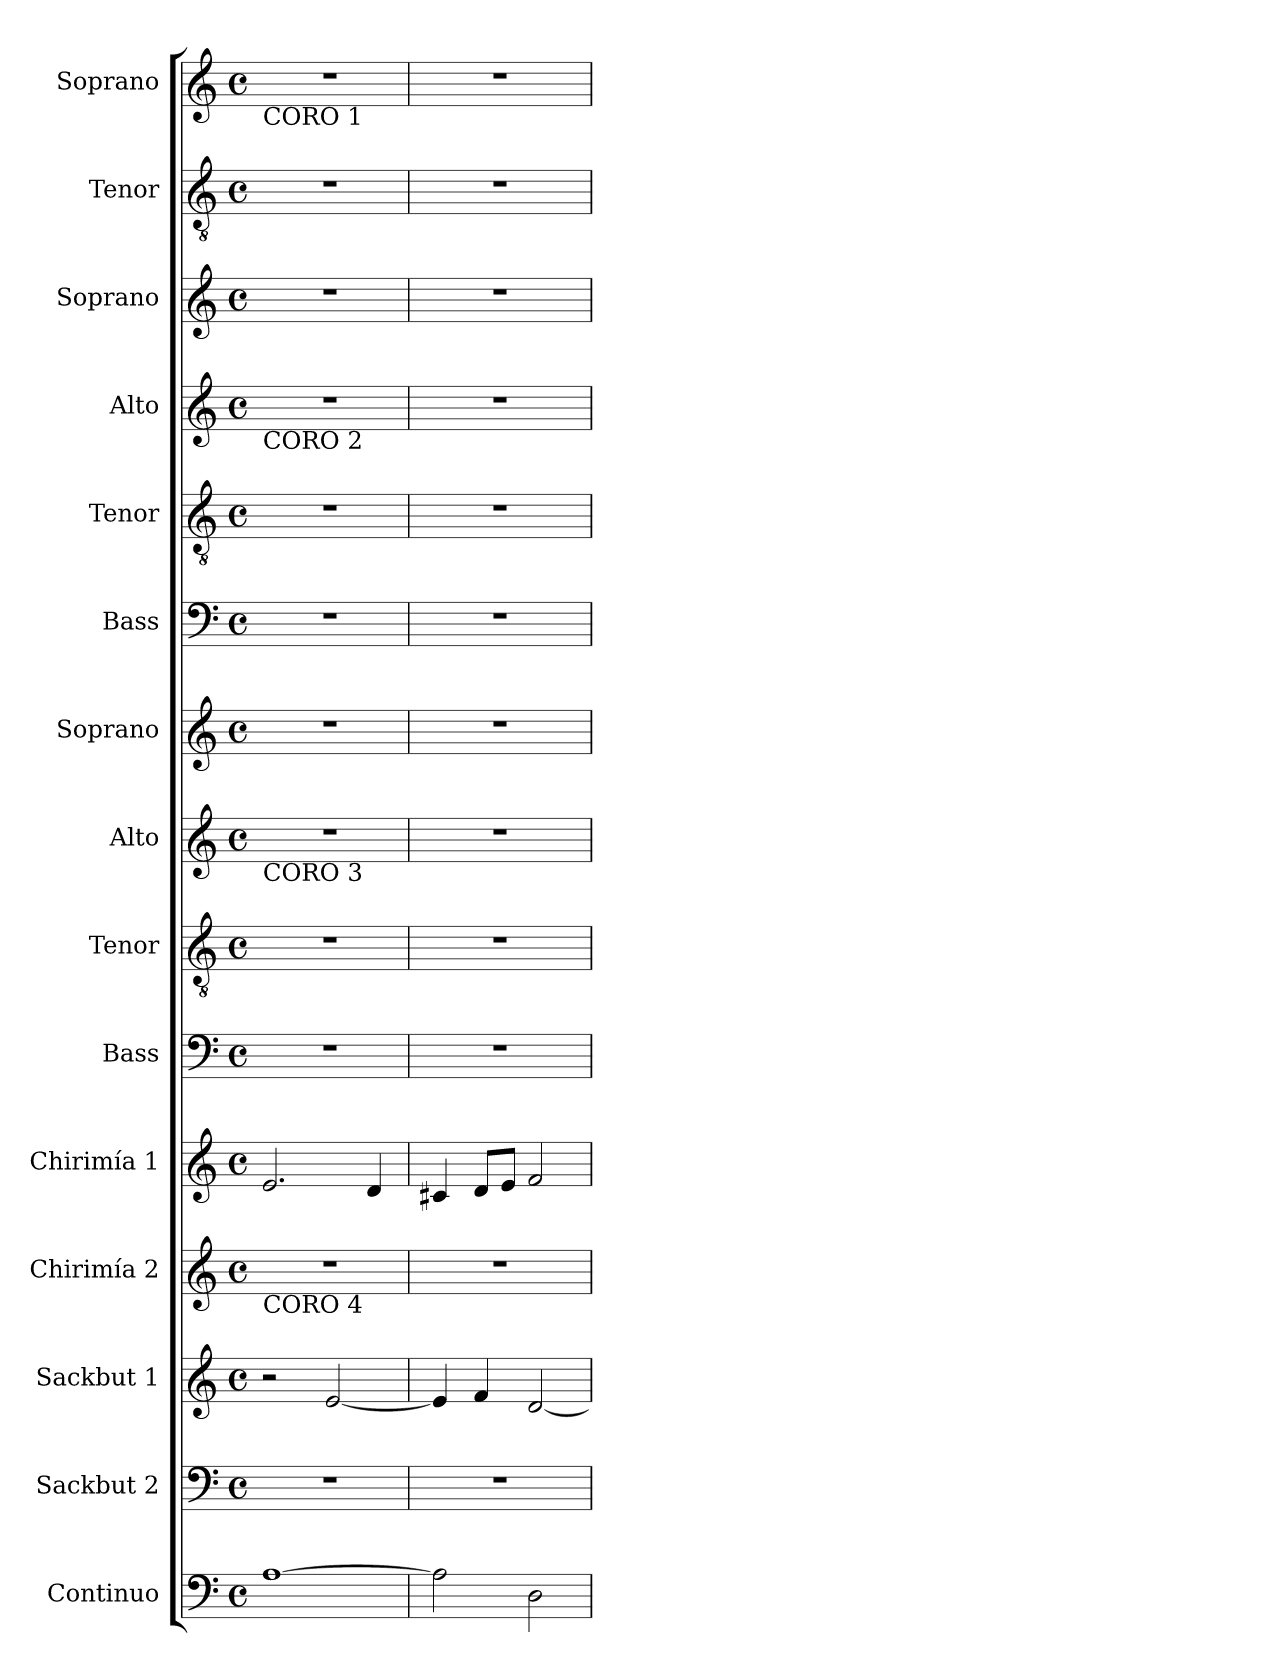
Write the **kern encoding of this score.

**kern	**kern	**kern	**kern	**kern	**kern	**kern	**kern	**kern	**kern	**kern	**kern	**kern	**kern	**kern
*part15	*part14	*part13	*part12	*part11	*part10	*part9	*part8	*part7	*part6	*part5	*part4	*part3	*part2	*part1
*staff15	*staff14	*staff13	*staff12	*staff11	*staff10	*staff9	*staff8	*staff7	*staff6	*staff5	*staff4	*staff3	*staff2	*staff1
*I"Continuo	*I"Sackbut 2	*I"Sackbut 1	*I"Chirimía 2	*I"Chirimía 1	*I"Bass	*I"Tenor	*I"Alto	*I"Soprano	*I"Bass	*I"Tenor	*I"Alto	*I"Soprano	*I"Tenor	*I"Soprano
*I'Cont.	*I'Scbt. 2	*I'Scbt. 1.	*I'Ch2.	*I'Ch1.	*I'B.	*I'T.	*I'A.	*I'S.	*I'B.	*I'T.	*I'A.	*I'S.	*I'T.	*I'S.
!!LO:PB:g=z
*clefF4	*clefF4	*clefG2	*clefG2	*clefG2	*clefF4	*clefGv2	*clefG2	*clefG2	*clefF4	*clefGv2	*clefG2	*clefG2	*clefGv2	*clefG2
*	*	*	*	*	*	*ITrd7c12	*	*	*	*ITrd7c12	*	*	*ITrd7c12	*
*k[]	*k[]	*k[]	*k[]	*k[]	*k[]	*k[]	*k[]	*k[]	*k[]	*k[]	*k[]	*k[]	*k[]	*k[]
*C:	*C:	*C:	*C:	*C:	*C:	*C:	*C:	*C:	*C:	*C:	*C:	*C:	*C:	*C:
*M4/4	*M4/4	*M4/4	*M4/4	*M4/4	*M4/4	*M4/4	*M4/4	*M4/4	*M4/4	*M4/4	*M4/4	*M4/4	*M4/4	*M4/4
*met(c)	*met(c)	*met(c)	*met(c)	*met(c)	*met(c)	*met(c)	*met(c)	*met(c)	*met(c)	*met(c)	*met(c)	*met(c)	*met(c)	*met(c)
=1	=1	=1	=1	=1	=1	=1	=1	=1	=1	=1	=1	=1	=1	=1
!	!	!	!	!	!	!	!	!	!	!	!	!	!	!LO:TX:b:t=CORO 1
!	!	!	!	!	!	!	!	!	!	!	!LO:TX:b:t=CORO 2	!	!	!
!	!	!	!	!	!	!	!LO:TX:b:t=CORO 3	!	!	!	!	!	!	!
!	!	!	!LO:TX:b:t=CORO 4	!	!	!	!	!	!	!	!	!	!	!
[>1Ai	1r	2r	1r	2.ei/	1r	1r	1r	1r	1r	1r	1r	1r	1r	1r
.	.	[<2ei/	.	.	.	.	.	.	.	.	.	.	.	.
.	.	.	.	4di/	.	.	.	.	.	.	.	.	.	.
=2	=2	=2	=2	=2	=2	=2	=2	=2	=2	=2	=2	=2	=2	=2
2Ai\]	1r	4ei/]	1r	4c#Xi/	1r	1r	1r	1r	1r	1r	1r	1r	1r	1r
.	.	4fi/	.	8di/L	.	.	.	.	.	.	.	.	.	.
.	.	.	.	8ei/J	.	.	.	.	.	.	.	.	.	.
2Di\	.	[<2di/	.	2fi/	.	.	.	.	.	.	.	.	.	.
=	=	=	=	=	=	=	=	=	=	=	=	=	=	=
*-	*-	*-	*-	*-	*-	*-	*-	*-	*-	*-	*-	*-	*-	*-
